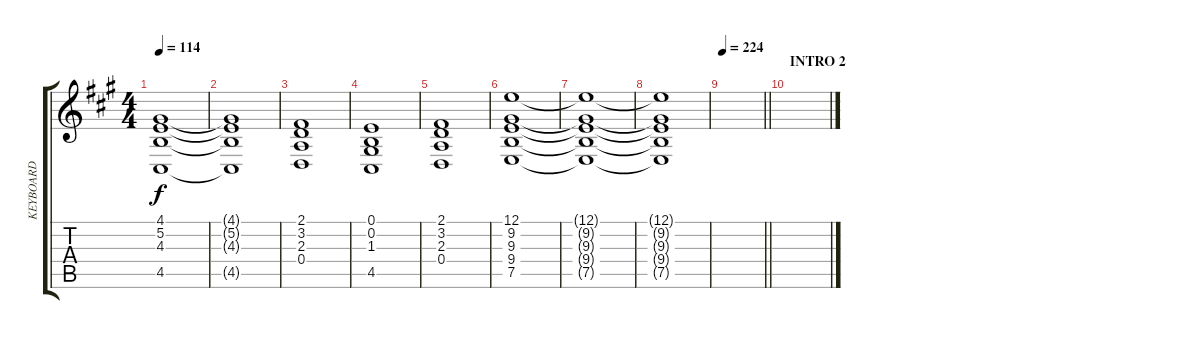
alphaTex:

\track ("KEYBOARD" "KEYBOARD") {instrument stringensemble1}
\staff {score tabs}
\tuning (E4 B3 G3 D3 A2 E2) {hide}
\ts (4 4)
\tempo 114
\clef g2
\ks a
(4.1 5.2 4.3 4.5).1{dy f} |
(4.1{t} 5.2{t} 4.3{t} 4.5{t}).1 |
(2.1 3.2 2.3 0.4).1 |
(0.1 0.2 1.3 4.5).1 |
(2.1 3.2 2.3 0.4).1 |
(12.1 9.2 9.3 9.4 7.5).1 |
(12.1{t} 9.2{t} 9.3{t} 9.4{t} 7.5{t}).1 |
(12.1{t} 9.2{t} 9.3{t} 9.4{t} 7.5{t}).1 |
\tempo 224
\barLineRight lightlight
|
\section ("" "INTRO 2")
